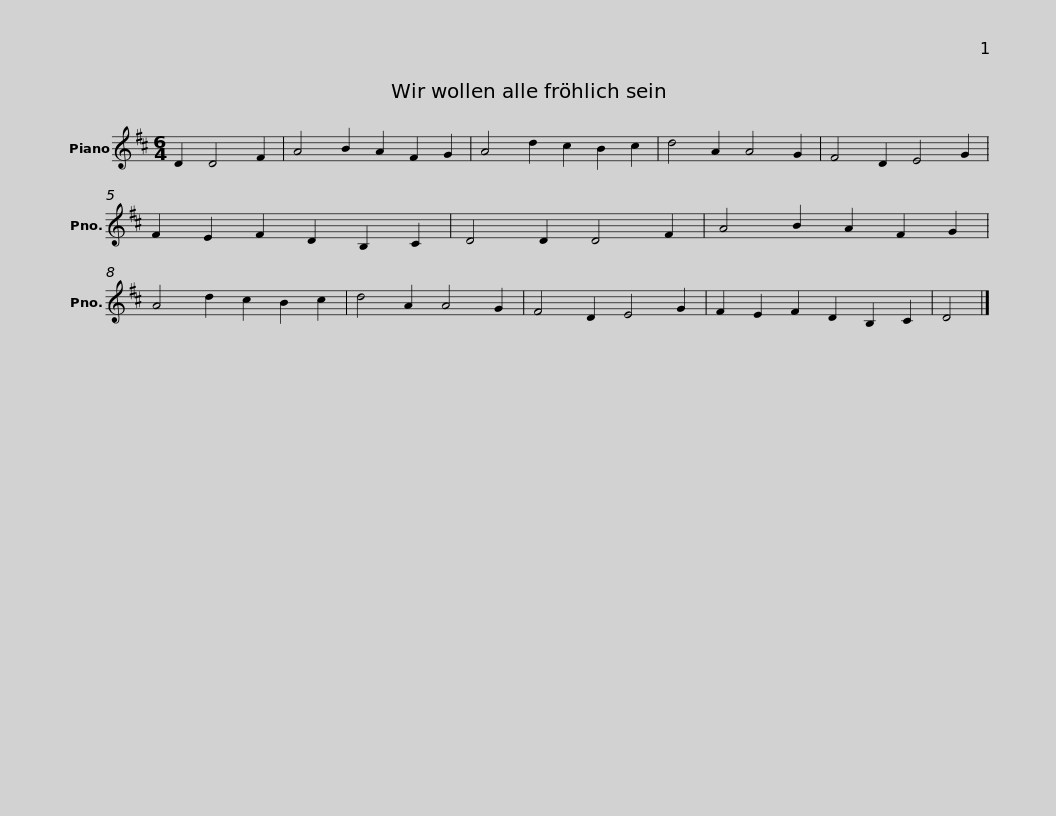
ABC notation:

X:1
L:1/8
M:6/4
I:linebreak $
K:D
V:1 treble
V:1
 D2 D4 F2 | A4 B2 A2 F2 G2 | A4 d2 c2 B2 c2 | d4 A2 A4 G2 | F4 D2 E4 G2 | %5
 F2 E2 F2 D2 B,2 C2 | D4 D2 D4 F2 | A4 B2 A2 F2 G2 |$ A4 d2 c2 B2 c2 | d4 A2 A4 G2 | %10
 F4 D2 E4 G2 | F2 E2 F2 D2 B,2 C2 | D4 |] %13
